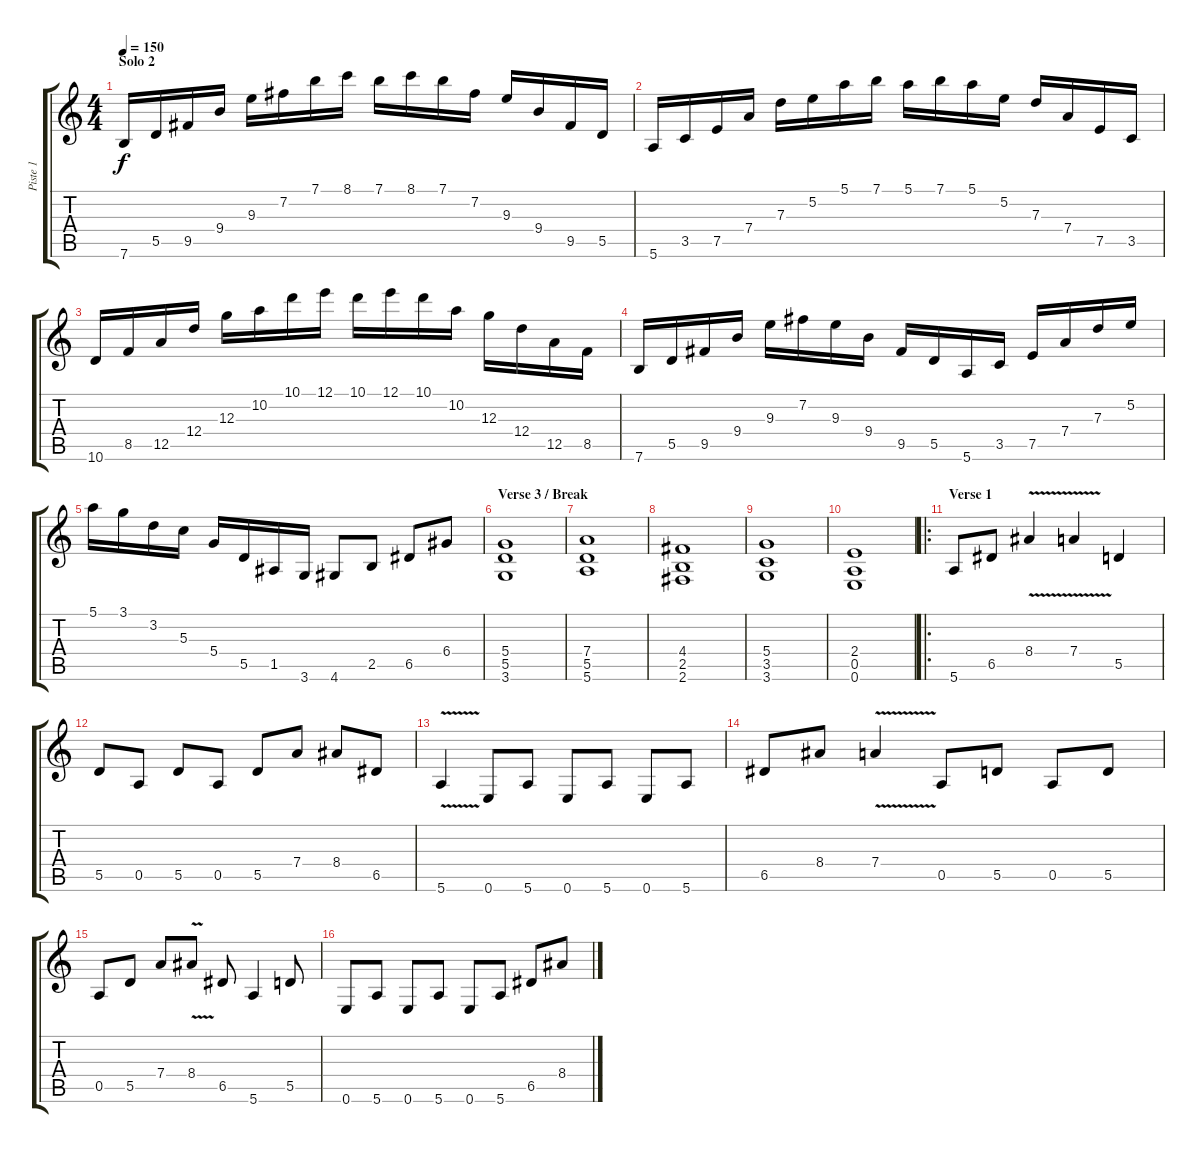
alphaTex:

\track ("Piste 1" "Piste 1") {instrument distortionguitar}
\staff {score tabs}
\tuning (E4 B3 G3 D3 A2 E2) {hide}
\ts (4 4)
\section ("" "Solo 2")
\tempo 150
\clef g2
\ks c
7.6.16{dy f volume 16} 5.5.16 9.5.16 9.4.16 9.3.16 7.2.16 7.1.16 8.1.16 7.1.16 8.1.16 7.1.16 7.2.16 9.3.16 9.4.16 9.5.16 5.5.16 |
5.6.16 3.5.16 7.5.16 7.4.16 7.3.16 5.2.16 5.1.16 7.1.16 5.1.16 7.1.16 5.1.16 5.2.16 7.3.16 7.4.16 7.5.16 3.5.16 |
10.6.16 8.5.16 12.5.16 12.4.16 12.3.16 10.2.16 10.1.16 12.1.16 10.1.16 12.1.16 10.1.16 10.2.16 12.3.16 12.4.16 12.5.16 8.5.16 |
7.6.16 5.5.16 9.5.16 9.4.16 9.3.16 7.2.16 9.3.16 9.4.16 9.5.16 5.5.16 5.6.16 3.5.16 7.5.16 7.4.16 7.3.16 5.2.16 |
5.1.16 3.1.16 3.2.16 5.3.16 5.4.16 5.5.16 1.5.16 3.6.16 4.6.8 2.5.8 6.5.8 6.4.8 |
\section ("" "Verse 3 / Break")
(5.4 5.5 3.6).1 |
(7.4 5.5 5.6).1 |
(4.4 2.5 2.6).1 |
(5.4 3.5 3.6).1 |
(2.4 0.5 0.6).1 |
\ro
\section ("" "Verse 1")
5.6.8 6.5.8 8.4{v}.4 7.4{v}.4 5.5.4 |
5.5.8 0.5.8 5.5.8 0.5.8 5.5.8 7.4.8 8.4.8 6.5.8 |
5.6{v}.4 0.6.8 5.6.8 0.6.8 5.6.8 0.6.8 5.6.8 |
6.5.8 8.4.8 7.4{v}.4 0.5.8 5.5.8 0.5.8 5.5.8 |
0.5.8 5.5.8 7.4.8 8.4{v}.8 6.5.8 5.6.4 5.5.8 |
0.6.8 5.6.8 0.6.8 5.6.8 0.6.8 5.6.8 6.5.8 8.4.8
